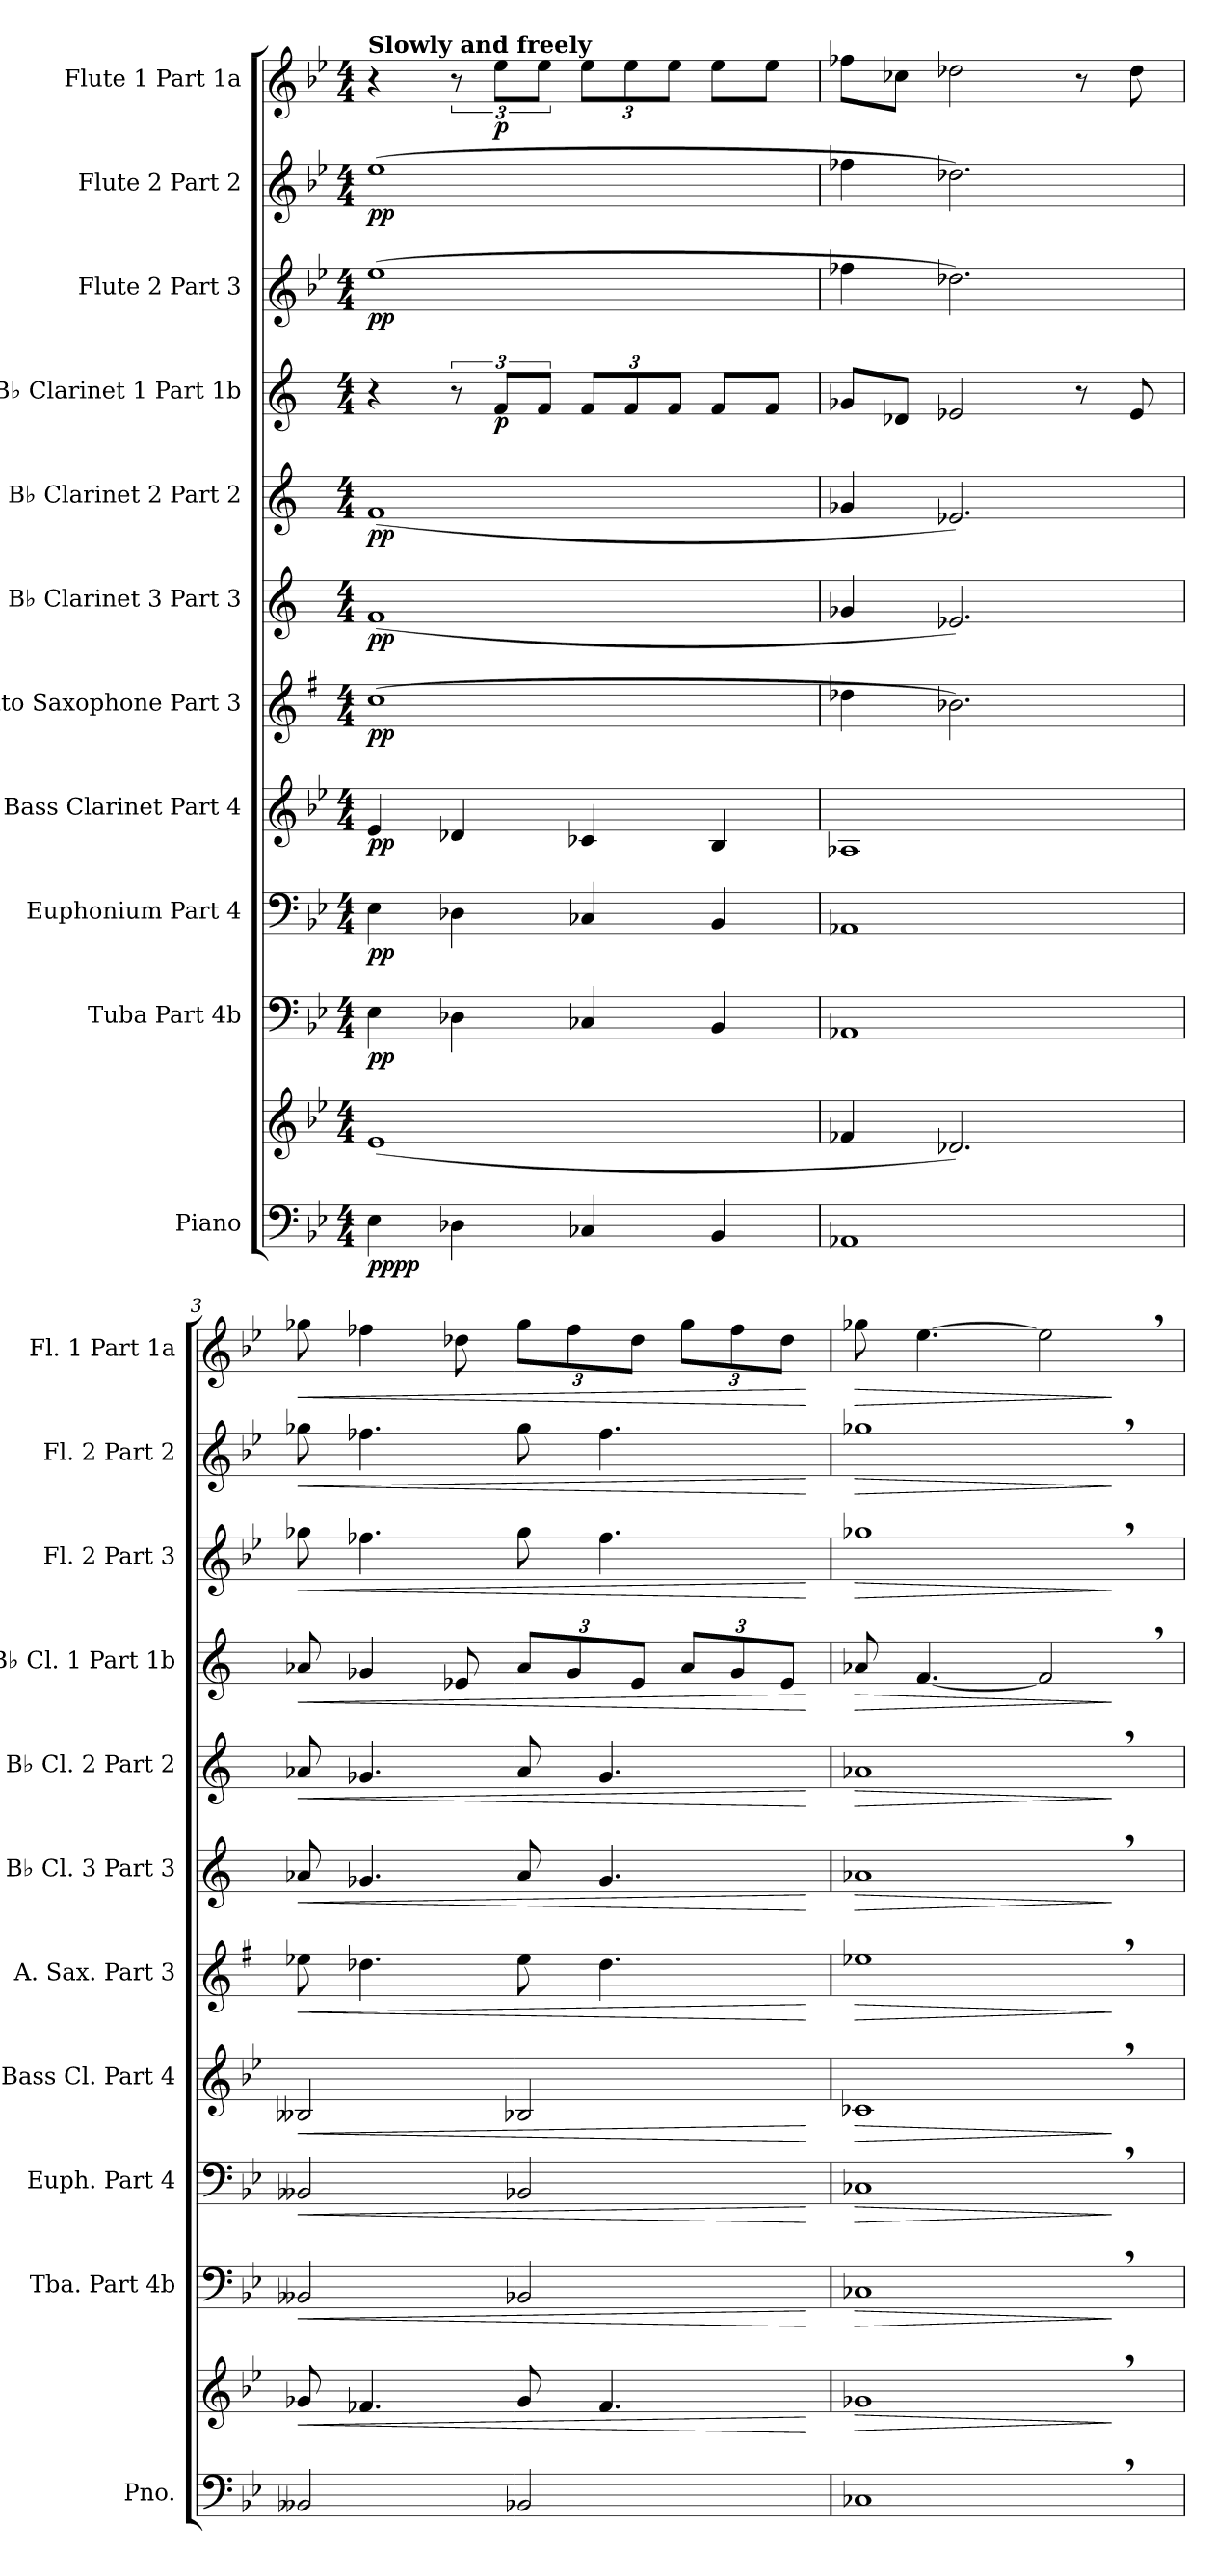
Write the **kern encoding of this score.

**kern	**kern	**dynam	**kern	**dynam	**kern	**dynam	**kern	**dynam	**kern	**dynam	**kern	**dynam	**kern	**dynam	**kern	**dynam	**kern	**dynam	**kern	**dynam	**kern	**dynam
*part11	*part11	*part11	*part10	*part10	*part9	*part9	*part8	*part8	*part7	*part7	*part6	*part6	*part5	*part5	*part4	*part4	*part3	*part3	*part2	*part2	*part1	*part1
*staff12	*staff11	*staff11/12	*staff10	*staff10	*staff9	*staff9	*staff8	*staff8	*staff7	*staff7	*staff6	*staff6	*staff5	*staff5	*staff4	*staff4	*staff3	*staff3	*staff2	*staff2	*staff1	*staff1
*I"Piano	*	*	*I"Tuba Part 4b	*	*I"Euphonium Part 4	*	*I"Bass Clarinet Part 4	*	*I"Alto Saxophone Part 3	*	*I"B♭ Clarinet 3 Part 3	*	*I"B♭ Clarinet 2 Part 2	*	*I"B♭ Clarinet 1 Part 1b	*	*I"Flute 2 Part 3	*	*I"Flute 2 Part 2	*	*I"Flute 1 Part 1a	*
*I'Pno.	*	*	*I'Tba. Part 4b	*	*I'Euph. Part 4	*	*I'Bass Cl. Part 4	*	*I'A. Sax. Part 3	*	*I'B♭ Cl. 3 Part 3	*	*I'B♭ Cl. 2 Part 2	*	*I'B♭ Cl. 1 Part 1b	*	*I'Fl. 2 Part 3	*	*I'Fl. 2 Part 2	*	*I'Fl. 1 Part 1a	*
*clefF4	*clefG2	*	*clefF4	*	*clefF4	*	*clefG2	*	*clefG2	*	*clefG2	*	*clefG2	*	*clefG2	*	*clefG2	*	*clefG2	*	*clefG2	*
*	*	*	*	*	*	*	*ITrd8c14	*	*ITrd5c9	*	*ITrd1c2	*	*ITrd1c2	*	*ITrd1c2	*	*	*	*	*	*	*
*k[b-e-]	*k[b-e-]	*	*k[b-e-]	*	*k[b-e-]	*	*k[b-e-]	*	*k[b-e-]	*	*k[b-e-]	*	*k[b-e-]	*	*k[b-e-]	*	*k[b-e-]	*	*k[b-e-]	*	*k[b-e-]	*
*M4/4	*M4/4	*	*M4/4	*	*M4/4	*	*M4/4	*	*M4/4	*	*M4/4	*	*M4/4	*	*M4/4	*	*M4/4	*	*M4/4	*	*M4/4	*
*MM50	*MM50	*	*MM50	*	*MM50	*	*MM50	*	*MM50	*	*MM50	*	*MM50	*	*MM50	*	*MM50	*	*MM50	*	*MM50	*
=1	=1	=1	=1	=1	=1	=1	=1	=1	=1	=1	=1	=1	=1	=1	=1	=1	=1	=1	=1	=1	=1	=1
!	!	!	!	!	!	!	!	!	!	!	!	!	!	!	!	!	!	!	!	!	!LO:TX:a:B:t=Slowly and freely	!
!	!	!LO:DY:b=2	!	!	!	!	!	!	!	!	!	!	!	!	!	!	!	!	!	!	!	!
!	!	!LO:DY:n=1:b	!	!LO:DY:b	!	!LO:DY:b	!	!LO:DY:b	!	!LO:DY:b	!	!LO:DY:b	!	!LO:DY:b	!	!	!	!LO:DY:b	!	!LO:DY:b	!	!
4E-\	(>1e-	pp pp	4E-\	pp	4E-\	pp	4E-/	pp	(>1e-	pp	(>1e-	pp	(>1e-	pp	4r	.	(>1ee-	pp	(>1ee-	pp	4r	.
4D-X\	.	.	4D-X\	.	4D-X\	.	4D-X/	.	.	.	.	.	.	.	12r	.	.	.	.	.	12r	.
!	!	!	!	!	!	!	!	!	!	!	!	!	!	!	!	!LO:DY:b	!	!	!	!	!	!LO:DY:b
.	.	.	.	.	.	.	.	.	.	.	.	.	.	.	12e-/L	p	.	.	.	.	12ee-\L	p
.	.	.	.	.	.	.	.	.	.	.	.	.	.	.	12e-/J	.	.	.	.	.	12ee-\J	.
*	*	*	*	*	*	*	*	*	*	*	*	*	*	*	*Xbrackettup	*	*	*	*	*	*Xbrackettup	*
4C-X/	.	.	4C-X/	.	4C-X/	.	4C-X/	.	.	.	.	.	.	.	12e-/L	.	.	.	.	.	12ee-\L	.
.	.	.	.	.	.	.	.	.	.	.	.	.	.	.	12e-/	.	.	.	.	.	12ee-\	.
.	.	.	.	.	.	.	.	.	.	.	.	.	.	.	12e-/J	.	.	.	.	.	12ee-\J	.
4BB-/	.	.	4BB-/	.	4BB-/	.	4BB-/	.	.	.	.	.	.	.	8e-/L	.	.	.	.	.	8ee-\L	.
.	.	.	.	.	.	.	.	.	.	.	.	.	.	.	8e-/J	.	.	.	.	.	8ee-\J	.
=2	=2	=2	=2	=2	=2	=2	=2	=2	=2	=2	=2	=2	=2	=2	=2	=2	=2	=2	=2	=2	=2	=2
1AA-X	4f-X/	.	1AA-X	.	1AA-X	.	1AA-X	.	4f-X\	.	4f-X/	.	4f-X/	.	8f-X/L	.	4ff-X\	.	4ff-X\	.	8ff-X\L	.
.	.	.	.	.	.	.	.	.	.	.	.	.	.	.	8c-X/J	.	.	.	.	.	8cc-X\J	.
.	2.d-X/)	.	.	.	.	.	.	.	2.d-X\)	.	2.d-X/)	.	2.d-X/)	.	2d-X/	.	2.dd-X\)	.	2.dd-X\)	.	2dd-X\	.
.	.	.	.	.	.	.	.	.	.	.	.	.	.	.	8r	.	.	.	.	.	8r	.
.	.	.	.	.	.	.	.	.	.	.	.	.	.	.	8d-/	.	.	.	.	.	8dd-\	.
=3	=3	=3	=3	=3	=3	=3	=3	=3	=3	=3	=3	=3	=3	=3	=3	=3	=3	=3	=3	=3	=3	=3
!	!	!LO:HP:b	!	!LO:HP:b	!	!LO:HP:b	!	!LO:HP:b	!	!LO:HP:b	!	!LO:HP:b	!	!LO:HP:b	!	!LO:HP:b	!	!LO:HP:b	!	!LO:HP:b	!	!LO:HP:b
2BB--X/	8g-X/	<	2BB--X/	<	2BB--X/	<	2BB--X/	<	8g-X\	<	8g-X/	<	8g-X/	<	8g-X/	<	8gg-X\	<	8gg-X\	<	8gg-X\	<
.	4.f-X/	.	.	.	.	.	.	.	4.f-X\	.	4.f-X/	.	4.f-X/	.	4f-X/	.	4.ff-X\	.	4.ff-X\	.	4ff-X\	.
.	.	.	.	.	.	.	.	.	.	.	.	.	.	.	8d-X/	.	.	.	.	.	8dd-X\	.
2BB-X/	8g-/	.	2BB-X/	.	2BB-X/	.	2BB-X/	.	8g-\	.	8g-/	.	8g-/	.	12g-/L	.	8gg-\	.	8gg-\	.	12gg-\L	.
.	.	.	.	.	.	.	.	.	.	.	.	.	.	.	12f-/	.	.	.	.	.	12ff-\	.
.	4.f-/	.	.	.	.	.	.	.	4.f-\	.	4.f-/	.	4.f-/	.	.	.	4.ff-\	.	4.ff-\	.	.	.
.	.	.	.	.	.	.	.	.	.	.	.	.	.	.	12d-/J	.	.	.	.	.	12dd-\J	.
.	.	.	.	.	.	.	.	.	.	.	.	.	.	.	12g-/L	.	.	.	.	.	12gg-\L	.
.	.	.	.	.	.	.	.	.	.	.	.	.	.	.	12f-/	.	.	.	.	.	12ff-\	.
.	.	.	.	.	.	.	.	.	.	.	.	.	.	.	12d-/J	.	.	.	.	.	12dd-\J	.
.	.	[	.	[	.	[	.	[	.	[	.	[	.	[	.	[	.	[	.	[	.	[
=4	=4	=4	=4	=4	=4	=4	=4	=4	=4	=4	=4	=4	=4	=4	=4	=4	=4	=4	=4	=4	=4	=4
!	!	!LO:HP:b	!	!LO:HP:b	!	!LO:HP:b	!	!LO:HP:b	!	!LO:HP:b	!	!LO:HP:b	!	!LO:HP:b	!	!LO:HP:b	!	!LO:HP:b	!	!LO:HP:b	!	!LO:HP:b
1C-X,	1g-X,	>	1C-X,	>	1C-X,	>	1C-X,	>	1g-X,	>	1g-X,	>	1g-X,	>	8g-X/	>	1gg-X,	>	1gg-X,	>	8gg-X\	>
.	.	.	.	.	.	.	.	.	.	.	.	.	.	.	[4.e-/	.	.	.	.	.	[4.ee-\	.
.	.	.	.	.	.	.	.	.	.	.	.	.	.	.	2e-,/]	.	.	.	.	.	2ee-,\]	.
.	.	]	.	]	.	]	.	]	.	]	.	]	.	]	.	]	.	]	.	]	.	]
=	=	=	=	=	=	=	=	=	=	=	=	=	=	=	=	=	=	=	=	=	=	=
*-	*-	*-	*-	*-	*-	*-	*-	*-	*-	*-	*-	*-	*-	*-	*-	*-	*-	*-	*-	*-	*-	*-
